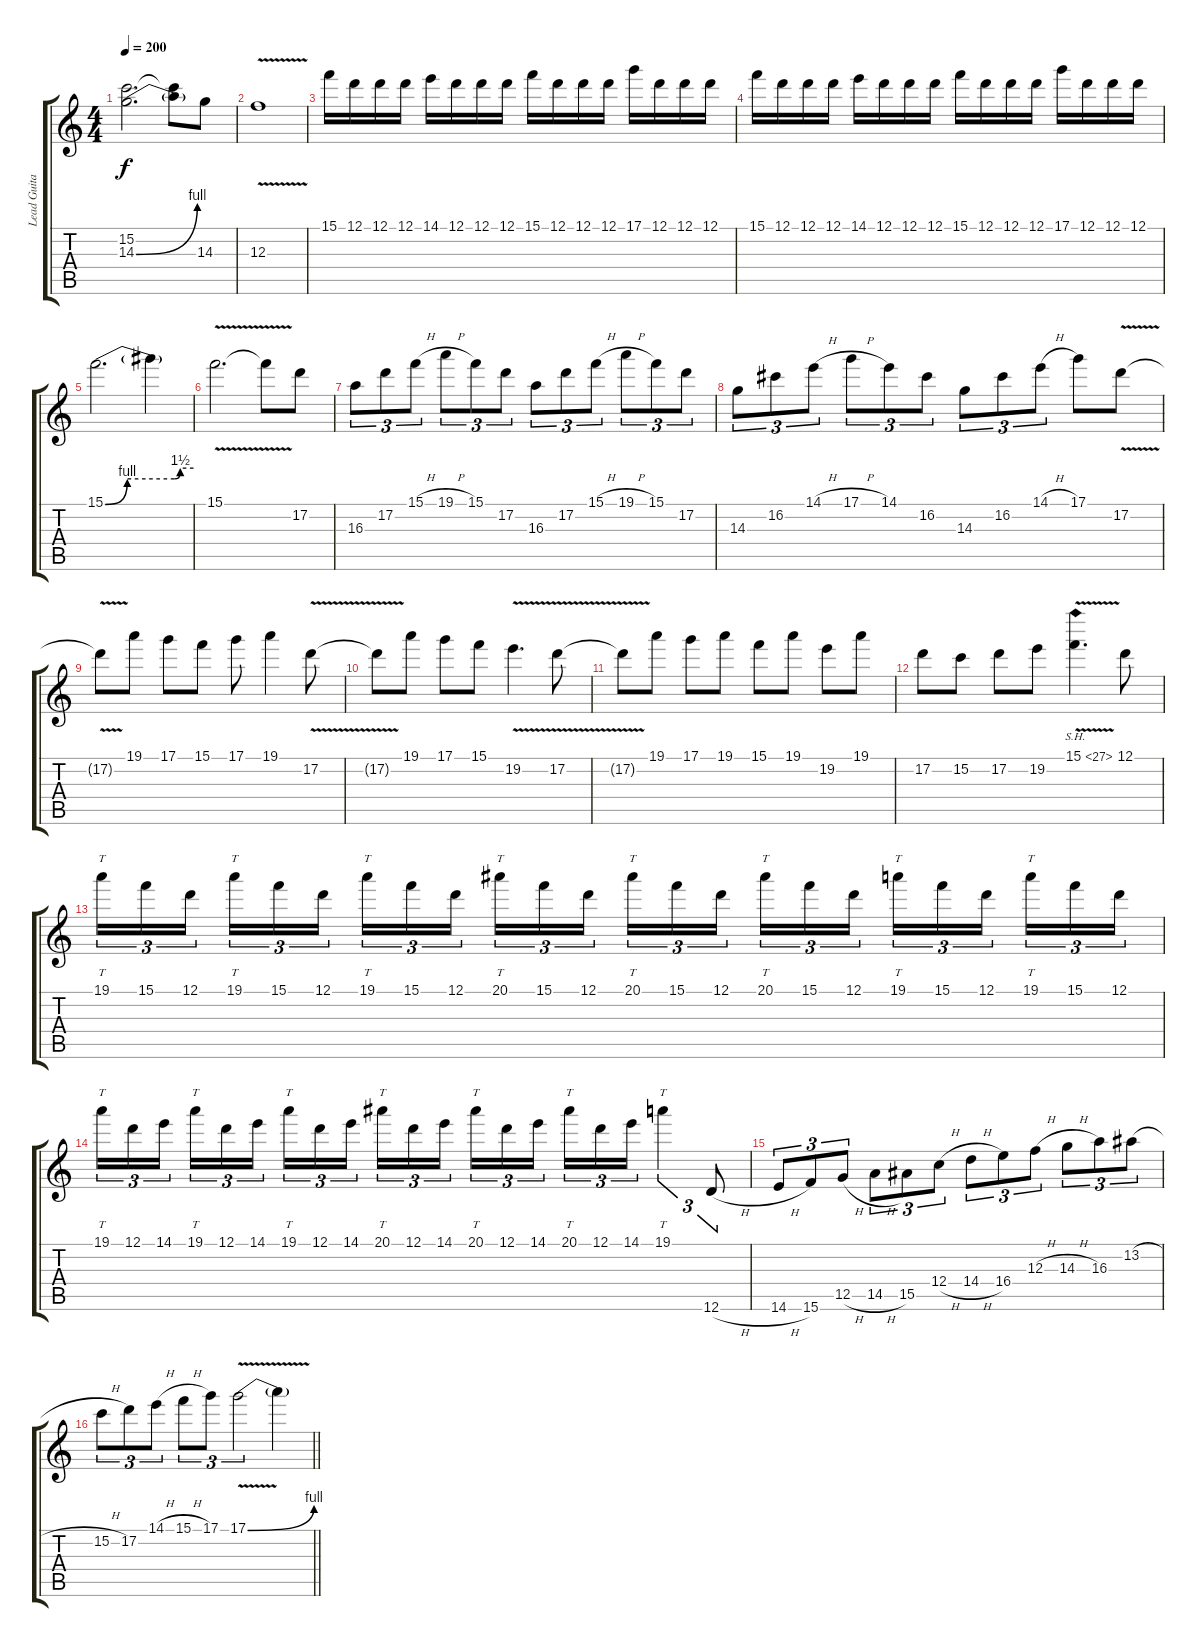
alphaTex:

\track ("Lead Guitar 1" "Lead Guita") {instrument distortionguitar}
\staff {score tabs}
\tuning (D4 A3 F3 C3 G2 D2) {hide}
\ts (4 4)
\tempo 200
\clef g2
\ks c
(15.2 14.3{be (bend 0 0 60 4)}).2{d dy f} (15.2{t} 14.3{t}).8 14.3.8 |
12.3{v}.1 |
15.1.16 12.1.16 12.1.16 12.1.16 14.1.16 12.1.16 12.1.16 12.1.16 15.1.16 12.1.16 12.1.16 12.1.16 17.1.16 12.1.16 12.1.16 12.1.16 |
15.1.16 12.1.16 12.1.16 12.1.16 14.1.16 12.1.16 12.1.16 12.1.16 15.1.16 12.1.16 12.1.16 12.1.16 17.1.16 12.1.16 12.1.16 12.1.16 |
15.1{be (custom 0 0 15 4 47 4 51 6 60 6)}.2{d} 15.1{t}.4 |
15.1{v}.2{d} 15.1{t}.8 17.2.8 |
16.3.8{tu (3 2)} 17.2.8{tu (3 2)} 15.1{h}.8{tu (3 2)} 19.1{h}.8{tu (3 2)} 15.1.8{tu (3 2)} 17.2.8{tu (3 2)} 16.3.8{tu (3 2)} 17.2.8{tu (3 2)} 15.1{h}.8{tu (3 2)} 19.1{h}.8{tu (3 2)} 15.1.8{tu (3 2)} 17.2.8{tu (3 2)} |
14.3.8{tu (3 2)} 16.2.8{tu (3 2)} 14.1{h}.8{tu (3 2)} 17.1{h}.8{tu (3 2)} 14.1.8{tu (3 2)} 16.2.8{tu (3 2)} 14.3.8{tu (3 2)} 16.2.8{tu (3 2)} 14.1{h}.8{tu (3 2)} 17.1.8 17.2{v}.8 |
17.2{t}.8 19.1.8 17.1.8 15.1.8 17.1.8 19.1.4 17.2{v}.8 |
17.2{t}.8 19.1.8 17.1.8 15.1.8 19.2{v}.4{d} 17.2{v}.8 |
17.2{t}.8 19.1.8 17.1.8 19.1.8 15.1.8 19.1.8 19.2.8 19.1.8 |
17.2.8 15.2.8 17.2.8 19.2.8 15.1{sh 12 v}.4{d} 12.1.8 |
19.1.16{tt tu (3 2)} 15.1.16{tu (3 2)} 12.1.16{tu (3 2) beam splitsecondary} 19.1.16{tt tu (3 2)} 15.1.16{tu (3 2)} 12.1.16{tu (3 2)} 19.1.16{tt tu (3 2)} 15.1.16{tu (3 2)} 12.1.16{tu (3 2) beam splitsecondary} 20.1.16{tt tu (3 2)} 15.1.16{tu (3 2)} 12.1.16{tu (3 2)} 20.1.16{tt tu (3 2)} 15.1.16{tu (3 2)} 12.1.16{tu (3 2) beam splitsecondary} 20.1.16{tt tu (3 2)} 15.1.16{tu (3 2)} 12.1.16{tu (3 2)} 19.1.16{tt tu (3 2)} 15.1.16{tu (3 2)} 12.1.16{tu (3 2) beam splitsecondary} 19.1.16{tt tu (3 2)} 15.1.16{tu (3 2)} 12.1.16{tu (3 2)} |
19.1.16{tt tu (3 2)} 12.1.16{tu (3 2)} 14.1.16{tu (3 2) beam splitsecondary} 19.1.16{tt tu (3 2)} 12.1.16{tu (3 2)} 14.1.16{tu (3 2)} 19.1.16{tt tu (3 2)} 12.1.16{tu (3 2)} 14.1.16{tu (3 2) beam splitsecondary} 20.1.16{tt tu (3 2)} 12.1.16{tu (3 2)} 14.1.16{tu (3 2)} 20.1.16{tt tu (3 2)} 12.1.16{tu (3 2)} 14.1.16{tu (3 2) beam splitsecondary} 20.1.16{tt tu (3 2)} 12.1.16{tu (3 2)} 14.1.16{tu (3 2)} 19.1.4{tt tu (3 2)} 12.6{h}.8{tu (3 2)} |
14.6{h}.8{tu (3 2)} 15.6.8{tu (3 2)} 12.5{h}.8{tu (3 2)} 14.5{h}.8{tu (3 2)} 15.5.8{tu (3 2)} 12.4{h}.8{tu (3 2)} 14.4{h}.8{tu (3 2)} 16.4.8{tu (3 2)} 12.3{h}.8{tu (3 2)} 14.3{h}.8{tu (3 2)} 16.3.8{tu (3 2)} 13.2{h}.8{tu (3 2)} |
\barLineRight lightlight
15.2{h}.8{tu (3 2)} 17.2.8{tu (3 2)} 14.1{h}.8{tu (3 2)} 15.1{h}.8{tu (3 2)} 17.1.8{tu (3 2)} 17.1{be (bend 0 0 60 4) v}.2{tu (3 2)} 17.1{t}.4
